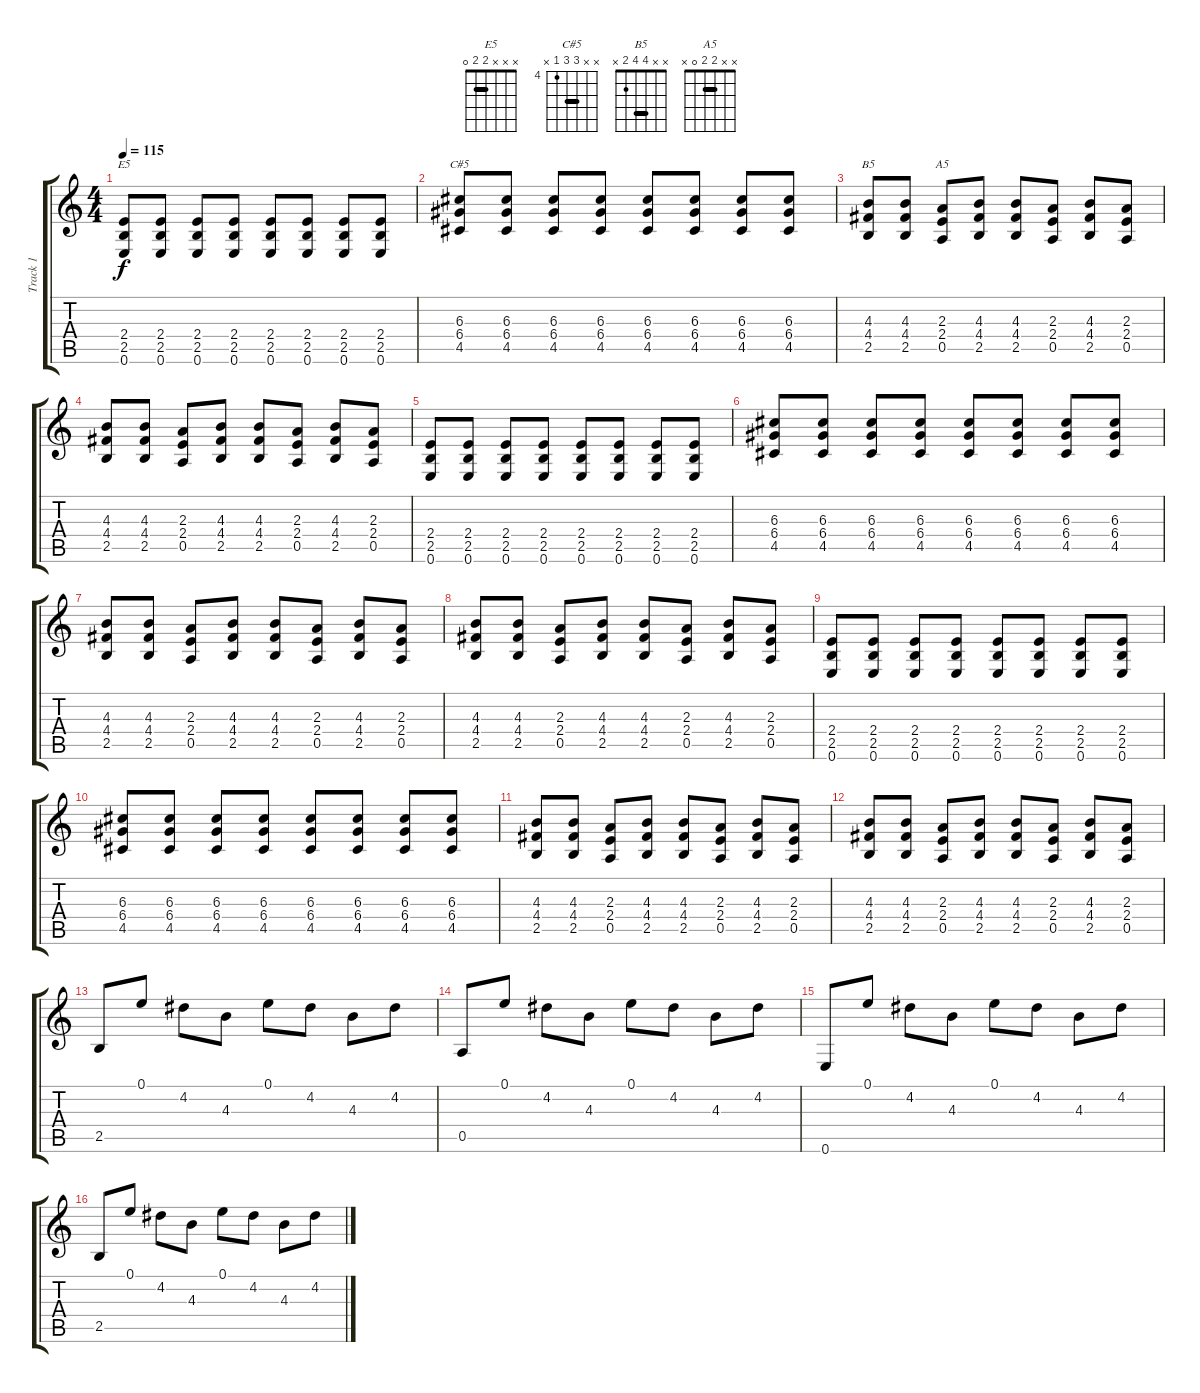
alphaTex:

\track ("Track 1" "Track 1") {instrument electricguitarclean}
\staff {score tabs}
\tuning (E4 B3 G3 D3 A2 E2) {hide}
\chord ("E5" x x x 2 2 0) {barre 2}
\chord ("C#5" x x 6 6 4 x) {firstfret 4 barre 6}
\chord ("B5" x x 4 4 2 x) {barre 4}
\chord ("A5" x x 2 2 0 x) {barre 2}
\ts (4 4)
\tempo 115
\clef g2
\ks c
(2.4 2.5 0.6).8{ch "E5" dy f instrument overdrivenguitar} (2.4 2.5 0.6).8 (2.4 2.5 0.6).8 (2.4 2.5 0.6).8 (2.4 2.5 0.6).8 (2.4 2.5 0.6).8 (2.4 2.5 0.6).8 (2.4 2.5 0.6).8 |
(6.3 6.4 4.5).8{ch "C#5"} (6.3 6.4 4.5).8 (6.3 6.4 4.5).8 (6.3 6.4 4.5).8 (6.3 6.4 4.5).8 (6.3 6.4 4.5).8 (6.3 6.4 4.5).8 (6.3 6.4 4.5).8 |
(4.3 4.4 2.5).8{ch "B5"} (4.3 4.4 2.5).8 (2.3 2.4 0.5).8{ch "A5"} (4.3 4.4 2.5).8 (4.3 4.4 2.5).8 (2.3 2.4 0.5).8 (4.3 4.4 2.5).8 (2.3 2.4 0.5).8 |
(4.3 4.4 2.5).8 (4.3 4.4 2.5).8 (2.3 2.4 0.5).8 (4.3 4.4 2.5).8 (4.3 4.4 2.5).8 (2.3 2.4 0.5).8 (4.3 4.4 2.5).8 (2.3 2.4 0.5).8 |
(2.4 2.5 0.6).8{instrument overdrivenguitar} (2.4 2.5 0.6).8 (2.4 2.5 0.6).8 (2.4 2.5 0.6).8 (2.4 2.5 0.6).8 (2.4 2.5 0.6).8 (2.4 2.5 0.6).8 (2.4 2.5 0.6).8 |
(6.3 6.4 4.5).8 (6.3 6.4 4.5).8 (6.3 6.4 4.5).8 (6.3 6.4 4.5).8 (6.3 6.4 4.5).8 (6.3 6.4 4.5).8 (6.3 6.4 4.5).8 (6.3 6.4 4.5).8 |
(4.3 4.4 2.5).8 (4.3 4.4 2.5).8 (2.3 2.4 0.5).8 (4.3 4.4 2.5).8 (4.3 4.4 2.5).8 (2.3 2.4 0.5).8 (4.3 4.4 2.5).8 (2.3 2.4 0.5).8 |
(4.3 4.4 2.5).8 (4.3 4.4 2.5).8 (2.3 2.4 0.5).8 (4.3 4.4 2.5).8 (4.3 4.4 2.5).8 (2.3 2.4 0.5).8 (4.3 4.4 2.5).8 (2.3 2.4 0.5).8 |
(2.4 2.5 0.6).8{instrument overdrivenguitar} (2.4 2.5 0.6).8 (2.4 2.5 0.6).8 (2.4 2.5 0.6).8 (2.4 2.5 0.6).8 (2.4 2.5 0.6).8 (2.4 2.5 0.6).8 (2.4 2.5 0.6).8 |
(6.3 6.4 4.5).8 (6.3 6.4 4.5).8 (6.3 6.4 4.5).8 (6.3 6.4 4.5).8 (6.3 6.4 4.5).8 (6.3 6.4 4.5).8 (6.3 6.4 4.5).8 (6.3 6.4 4.5).8 |
(4.3 4.4 2.5).8 (4.3 4.4 2.5).8 (2.3 2.4 0.5).8 (4.3 4.4 2.5).8 (4.3 4.4 2.5).8 (2.3 2.4 0.5).8 (4.3 4.4 2.5).8 (2.3 2.4 0.5).8 |
(4.3 4.4 2.5).8 (4.3 4.4 2.5).8 (2.3 2.4 0.5).8 (4.3 4.4 2.5).8 (4.3 4.4 2.5).8 (2.3 2.4 0.5).8 (4.3 4.4 2.5).8 (2.3 2.4 0.5).8 |
2.5.8{instrument electricguitarclean} 0.1.8 4.2.8 4.3.8 0.1.8 4.2.8 4.3.8 4.2.8 |
0.5.8 0.1.8 4.2.8 4.3.8 0.1.8 4.2.8 4.3.8 4.2.8 |
0.6.8 0.1.8 4.2.8 4.3.8 0.1.8 4.2.8 4.3.8 4.2.8 |
2.5.8 0.1.8 4.2.8 4.3.8 0.1.8 4.2.8 4.3.8 4.2.8
